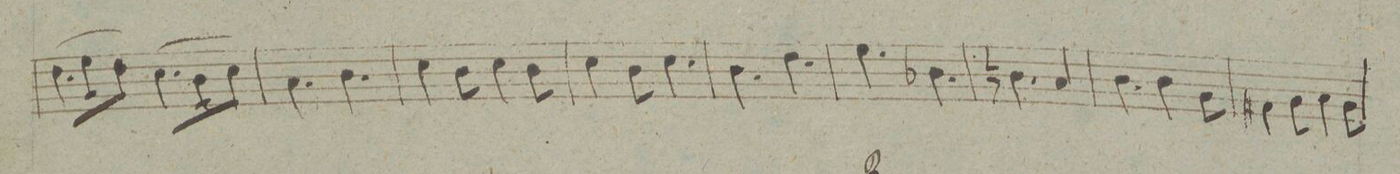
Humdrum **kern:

**kern	**dynam
*I"Clarinetto 2do in C.	*
*clefG2	*
*k[f#c#g#]	*
*M6/8	*
(8.b\L	.
16cc#\K	.
8b\J)	.
(8.a\L	.
16g#\K	.
8a\J)	.
=14	=14
4.f#\	.
4.g#\	.
=15	=15
4a\	.
8g#\	.
4a\	.
8g#\	.
=16	=16
4a\	.
8g#\	.
4.a\	.
=17	=17
4.g#\	.
4.b\	.
=18	=18
4.cc#\	.
4.gX\	.
=19	=19
4.g#X\	.
4.f#/	.
=20	=20
4.g#\	.
4g#\	.
8e\	.
=21	=21
4d#X\	.
8e\	.
4f#\	.
8e\	.
=22	=22
*-	*-
